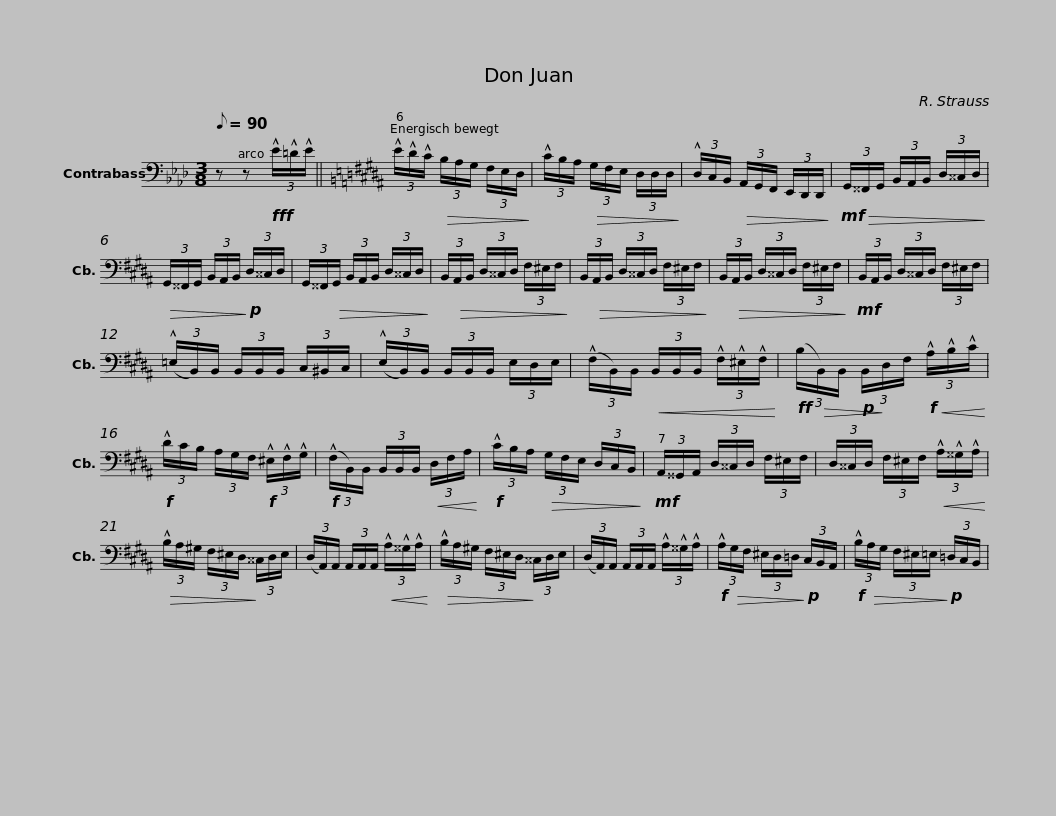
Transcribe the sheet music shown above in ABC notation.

X:1
L:1/8
Q:1/8=90
M:3/8
I:linebreak $
K:Ab
V:1 bass transpose=-12
V:1
 z z!fff! (3!^!E/!^!=D/!^!E/ ||[K:B] (3!^!E/!^!D/!^!C/!>(! (3B,/A,/G,/ (3F,/E,/D,/!>)! | (3!^!C/B,/A,/!>(! (3G,/F,/E,/ (3D,/D,/D,/!>)! | (3!^!D,/C,/B,,/!>(! (3A,,/G,,/F,,/ (3E,,/D,,/D,,/!>)! |!mf! (3G,,/!>(!^^F,,/G,,/ (3B,,/A,,/B,,/ (3D,/^^C,/D,/!>)! |$ %5
!>(! (3G,,/^^F,,/G,,/ (3B,,/A,,/B,,/!>)!!p! (3D,/^^C,/D,/ | (3G,,/^^F,,/!>(!G,,/ (3B,,/A,,/B,,/ (3D,/^^C,/D,/!>)! | (3B,,/!>(!A,,/B,,/ (3D,/^^C,/D,/ (3F,/^E,/F,/!>)! | (3B,,/!>(!A,,/B,,/ (3D,/^^C,/D,/ (3F,/^E,/F,/!>)! |$ (3B,,/!>(!A,,/B,,/ (3D,/^^C,/D,/ (3F,/^E,/F,/!>)! | %10
!mf! (3B,,/A,,/B,,/ (3D,/^^C,/D,/ (3F,/^E,/F,/ | (3(!^!=E,/B,,/)B,,/ (3B,,/B,,/B,,/ (3C,/^B,,/C,/ | (3(!^!E,/B,,/)B,,/ (3B,,/B,,/B,,/ (3E,/D,/E,/ |$ (3(!^!F,/B,,/)B,,/!<(! (3B,,/B,,/B,,/ (3!^!F,/!^!^E,/!^!F,/!<)! |!ff! (3(B,/!>(!B,,/)B,,/!p! (3B,,/!>)!D,/F,/!f!!<(! (3!^!A,/!^!B,/!^!C/!<)! | %15
!f! (3!^!D/C/B,/ (3A,/G,/F,/!f! (3!^!^E,/!^!F,/!^!G,/ |!f! (3(!^!F,/B,,/)B,,/ (3B,,/B,,/B,,/!<(! (3D,/F,/A,/!<)! |$!f! (3!^!C/B,/A,/!>(! (3G,/F,/E,/ (3D,/C,/B,,/!>)! |!mf! (3A,,/^^G,,/A,,/ (3D,/^^C,/D,/ (3F,/^E,/F,/ | (3D,/^^C,/D,/ (3F,/^E,/F,/!<(! (3!^!A,/!^!^^G,/!^!A,/!<)! | %20
!>(! (3!^!B,/A,/^G,/ (3F,/^E,/D,/!>)! (3^^C,/D,/E,/ |$ (3(D,/A,,/)A,,/ (3A,,/A,,/A,,/!<(! (3!^!A,/!^!^^G,/!^!A,/!<)! |!>(! (3!^!B,/A,/^G,/ (3F,/^E,/D,/!>)! (3^^C,/D,/E,/ | (3(D,/A,,/)A,,/ (3A,,/A,,/A,,/ (3!^!A,/!^!^^G,/!^!A,/ |!f! (3!^!A,/!>(!G,/F,/ (3^E,/D,/=D,/!>)!!p! (3C,/B,,/A,,/ | %25
!f! (3!^!B,/!>(!A,/G,/ (3F,/^E,/=E,/!>)!!p! (3=D,/C,/B,,/ | %26
